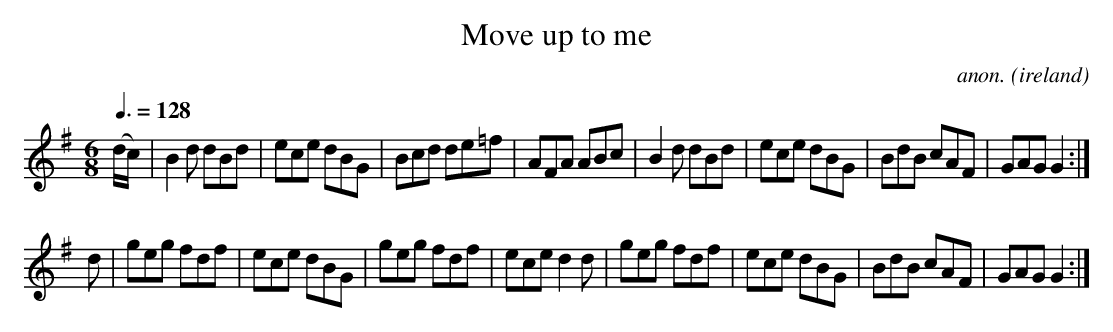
X:1
T:Move up to me
O:ireland
C:anon.
M:6/8
L:1/8
Q:3/8=128
K:G
(d/c/)|B2d dBd|ece dBG|Bcd de=f|AFA ABc|B2d dBd|ece dBG|BdB cAF|GAG G2:|
d|geg fdf|ece dBG|geg fdf|ece d2d|geg fdf|ece dBG|BdB cAF|GAG G2:|
